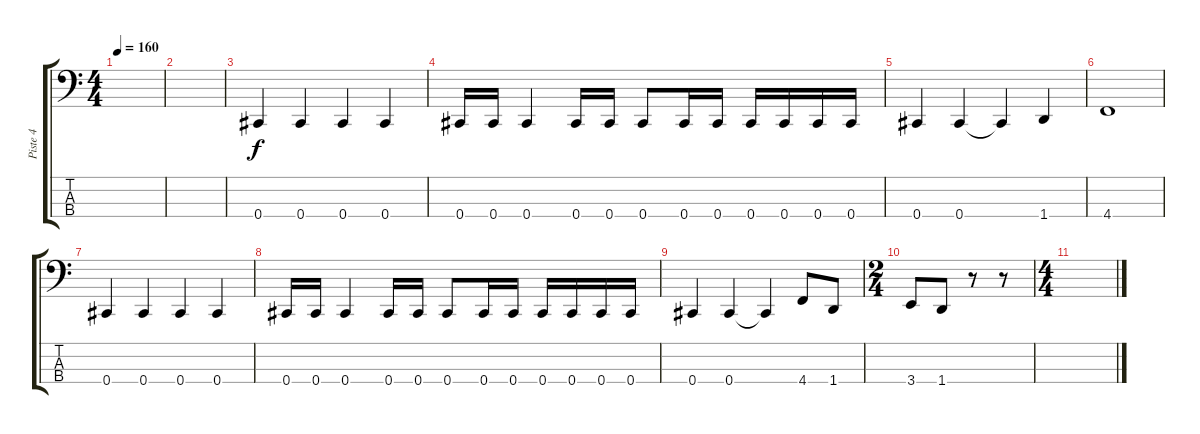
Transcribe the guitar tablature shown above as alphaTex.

\track ("Piste 4" "Piste 4") {instrument electricbassfinger}
\staff {score tabs}
\tuning (Gb2 Db2 Ab1 Db1) {hide}
\ts (4 4)
\tempo 160
\clef f4
\ks c
|
|
0.4.4 0.4.4 0.4.4 0.4.4 |
0.4.16 0.4.16 0.4.4 0.4.16 0.4.16 0.4.8 0.4.16 0.4.16 0.4.16 0.4.16 0.4.16 0.4.16 |
0.4.4 0.4.4 0.4{t}.4 1.4.4 |
4.4.1 |
0.4.4 0.4.4 0.4.4 0.4.4 |
0.4.16 0.4.16 0.4.4 0.4.16 0.4.16 0.4.8 0.4.16 0.4.16 0.4.16 0.4.16 0.4.16 0.4.16 |
0.4.4 0.4.4 0.4{t}.4 4.4.8 1.4.8 |
\ts (2 4)
3.4.8 1.4.8 r.8 r.8 |
\ts (4 4)
